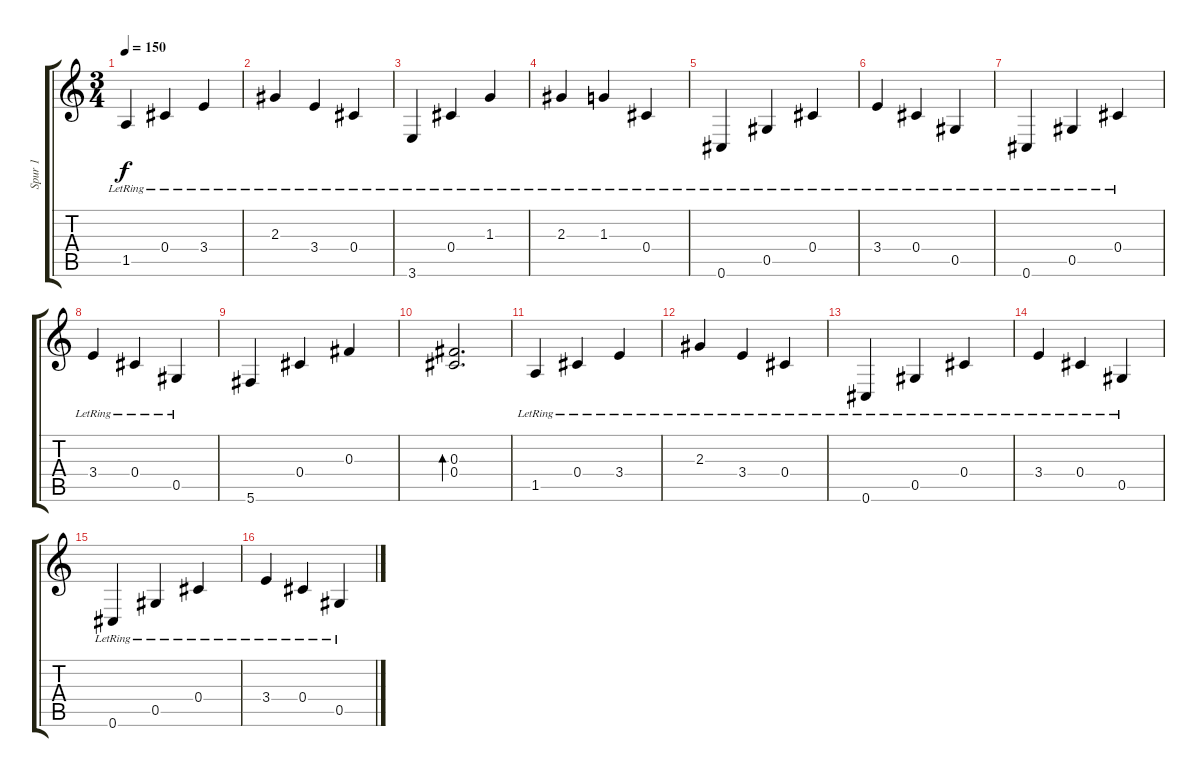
\track ("Spur 1" "Spur 1") {instrument electricguitarjazz}
\staff {score tabs}
\tuning (Eb4 Bb3 Gb3 Db3 Ab2 Db2) {hide}
\ts (3 4)
\tempo 150
\clef g2
\ks c
1.5{lr}.4{dy f} 0.4{lr}.4 3.4{lr}.4 |
2.3{lr}.4 3.4{lr}.4 0.4{lr}.4 |
3.6{lr}.4 0.4{lr}.4 1.3{lr}.4 |
2.3{lr}.4 1.3{lr}.4 0.4{lr}.4 |
0.6{lr}.4 0.5{lr}.4 0.4{lr}.4 |
3.4{lr}.4 0.4{lr}.4 0.5{lr}.4 |
0.6{lr}.4 0.5{lr}.4 0.4{lr}.4 |
3.4{lr}.4 0.4{lr}.4 0.5{lr}.4 |
5.6.4 0.4.4 0.3.4 |
(0.3 0.4).2{d bd 240} |
1.5{lr}.4 0.4{lr}.4 3.4{lr}.4 |
2.3{lr}.4 3.4{lr}.4 0.4{lr}.4 |
0.6{lr}.4 0.5{lr}.4 0.4{lr}.4 |
3.4{lr}.4 0.4{lr}.4 0.5{lr}.4 |
0.6{lr}.4 0.5{lr}.4 0.4{lr}.4 |
3.4{lr}.4 0.4{lr}.4 0.5{lr}.4
